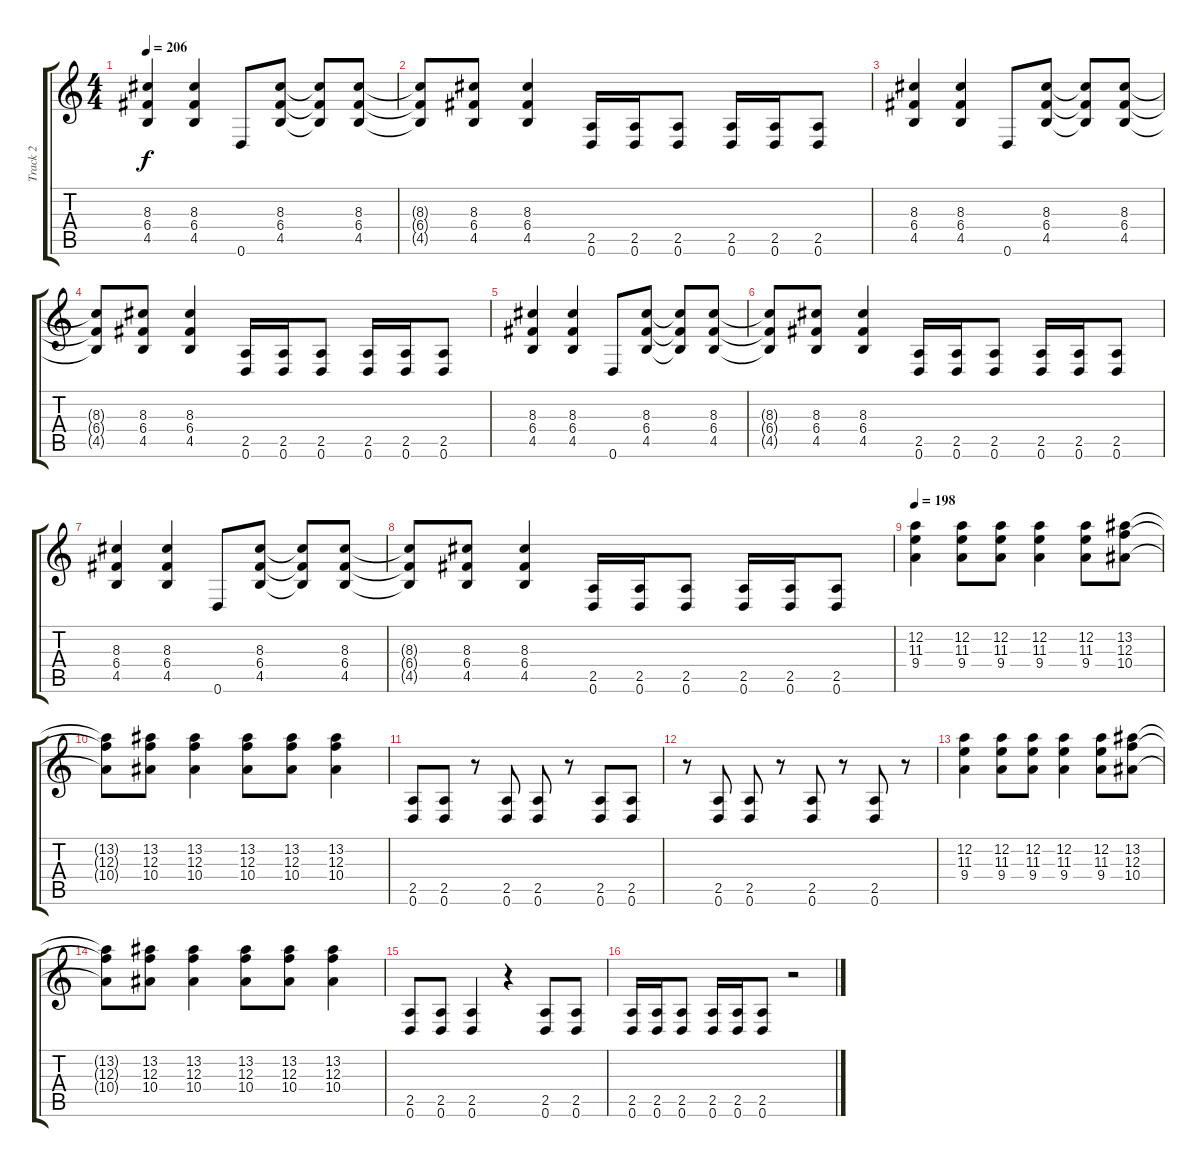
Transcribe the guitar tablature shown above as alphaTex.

\track ("Track 2" "Track 2") {instrument distortionguitar}
\staff {score tabs}
\tuning (D4 A3 F3 C3 G2 D2) {hide}
\ts (4 4)
\tempo 206
\clef g2
\ks c
(8.3 6.4 4.5).4{dy f} (8.3 6.4 4.5).4 0.6.8 (8.3 6.4 4.5).8 (8.3{t} 6.4{t} 4.5{t}).8 (8.3 6.4 4.5).8 |
(8.3{t} 6.4{t} 4.5{t}).8 (8.3 6.4 4.5).8 (8.3 6.4 4.5).4 (2.5 0.6).16 (2.5 0.6).16 (2.5 0.6).8 (2.5 0.6).16 (2.5 0.6).16 (2.5 0.6).8 |
(8.3 6.4 4.5).4 (8.3 6.4 4.5).4 0.6.8 (8.3 6.4 4.5).8 (8.3{t} 6.4{t} 4.5{t}).8 (8.3 6.4 4.5).8 |
(8.3{t} 6.4{t} 4.5{t}).8 (8.3 6.4 4.5).8 (8.3 6.4 4.5).4 (2.5 0.6).16 (2.5 0.6).16 (2.5 0.6).8 (2.5 0.6).16 (2.5 0.6).16 (2.5 0.6).8 |
(8.3 6.4 4.5).4 (8.3 6.4 4.5).4 0.6.8 (8.3 6.4 4.5).8 (8.3{t} 6.4{t} 4.5{t}).8 (8.3 6.4 4.5).8 |
(8.3{t} 6.4{t} 4.5{t}).8 (8.3 6.4 4.5).8 (8.3 6.4 4.5).4 (2.5 0.6).16 (2.5 0.6).16 (2.5 0.6).8 (2.5 0.6).16 (2.5 0.6).16 (2.5 0.6).8 |
(8.3 6.4 4.5).4 (8.3 6.4 4.5).4 0.6.8 (8.3 6.4 4.5).8 (8.3{t} 6.4{t} 4.5{t}).8 (8.3 6.4 4.5).8 |
(8.3{t} 6.4{t} 4.5{t}).8 (8.3 6.4 4.5).8 (8.3 6.4 4.5).4 (2.5 0.6).16 (2.5 0.6).16 (2.5 0.6).8 (2.5 0.6).16 (2.5 0.6).16 (2.5 0.6).8 |
\tempo 198
(12.2 11.3 9.4).4 (12.2 11.3 9.4).8 (12.2 11.3 9.4).8 (12.2 11.3 9.4).4 (12.2 11.3 9.4).8 (13.2 12.3 10.4).8 |
(13.2{t} 12.3{t} 10.4{t}).8 (13.2 12.3 10.4).8 (13.2 12.3 10.4).4 (13.2 12.3 10.4).8 (13.2 12.3 10.4).8 (13.2 12.3 10.4).4 |
(2.5 0.6).8 (2.5 0.6).8 r.8 (2.5 0.6).8 (2.5 0.6).8 r.8 (2.5 0.6).8 (2.5 0.6).8 |
r.8 (2.5 0.6).8 (2.5 0.6).8 r.8 (2.5 0.6).8 r.8 (2.5 0.6).8 r.8 |
(12.2 11.3 9.4).4 (12.2 11.3 9.4).8 (12.2 11.3 9.4).8 (12.2 11.3 9.4).4 (12.2 11.3 9.4).8 (13.2 12.3 10.4).8 |
(13.2{t} 12.3{t} 10.4{t}).8 (13.2 12.3 10.4).8 (13.2 12.3 10.4).4 (13.2 12.3 10.4).8 (13.2 12.3 10.4).8 (13.2 12.3 10.4).4 |
(2.5 0.6).8 (2.5 0.6).8 (2.5 0.6).4 r.4 (2.5 0.6).8 (2.5 0.6).8 |
(2.5 0.6).16 (2.5 0.6).16 (2.5 0.6).8 (2.5 0.6).16 (2.5 0.6).16 (2.5 0.6).8 r.2
